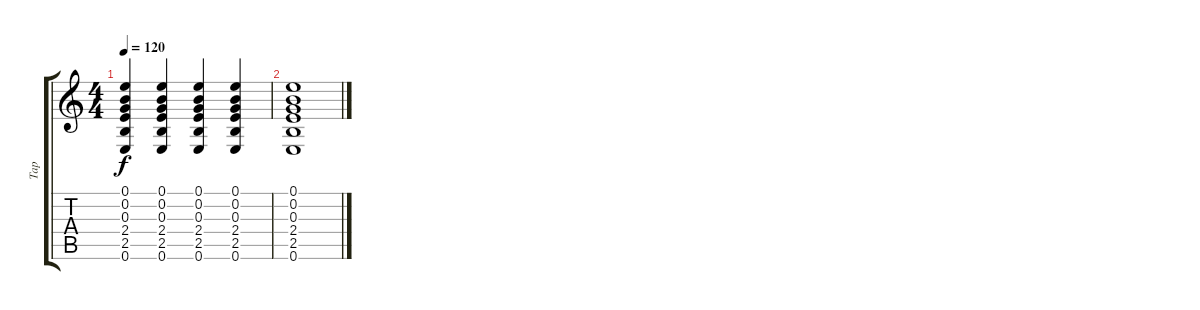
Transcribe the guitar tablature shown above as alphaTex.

\track ("Tap" "Tap") {instrument overdrivenguitar}
\staff {score tabs}
\tuning (E4 B3 G3 D3 A2 E2) {hide}
\ts (4 4)
\tempo 120
\clef g2
\ks c
(0.1 0.2 0.3 2.4 2.5 0.6).4{dy f} (0.1 0.2 0.3 2.4 2.5 0.6).4 (0.1 0.2 0.3 2.4 2.5 0.6).4 (0.1 0.2 0.3 2.4 2.5 0.6).4 |
(0.1 0.2 0.3 2.4 2.5 0.6).1
